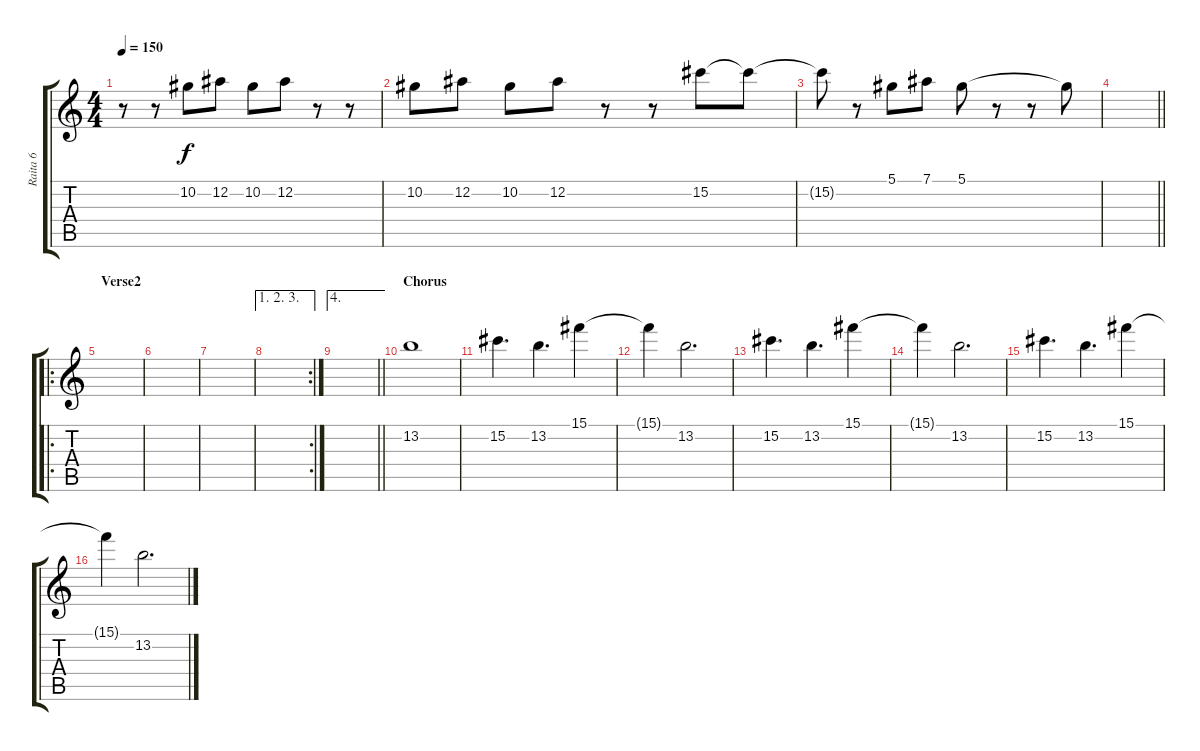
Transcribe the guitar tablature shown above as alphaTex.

\track ("Raita 6" "Raita 6") {instrument overdrivenguitar}
\staff {score tabs}
\tuning (Eb4 Bb3 Gb3 Db3 Ab2 Eb2) {hide}
\ts (4 4)
\tempo 150
\clef g2
\ks c
r.8{dy f} r.8 10.2.8 12.2.8 10.2.8 12.2.8 r.8 r.8 |
10.2.8 12.2.8 10.2.8 12.2.8 r.8 r.8 15.2.8 15.2{t}.8 |
15.2{t}.8 r.8 5.1.8 7.1.8 5.1.8 r.8 r.8 5.1{t}.8 |
\barLineRight lightlight
|
\ro
\section ("" "Verse2")
|
|
|
\ae (1 2 3)
\rc 2
|
\ae 4
\barLineRight lightlight
|
\section ("" "Chorus")
13.2.1 |
15.2.4{d} 13.2.4{d} 15.1.4 |
15.1{t}.4 13.2.2{d} |
15.2.4{d} 13.2.4{d} 15.1.4 |
15.1{t}.4 13.2.2{d} |
15.2.4{d} 13.2.4{d} 15.1.4 |
15.1{t}.4 13.2.2{d}
